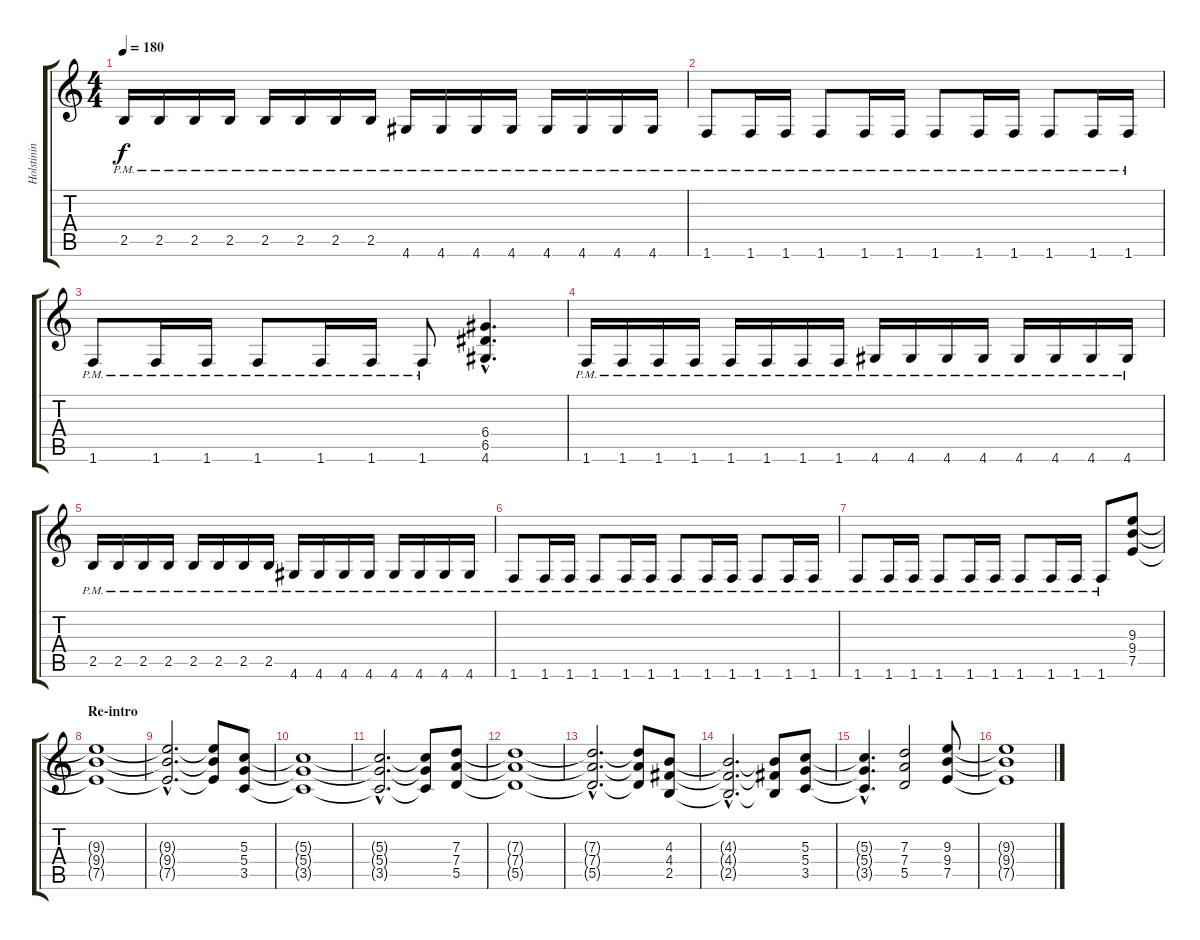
\track ("Holstinin" "Holstinin") {instrument distortionguitar}
\staff {score tabs}
\tuning (E4 B3 G3 D3 A2 E2) {hide}
\ts (4 4)
\tempo 180
\clef g2
\ks c
2.5{pm}.16{dy f} 2.5{pm}.16 2.5{pm}.16 2.5{pm}.16 2.5{pm}.16 2.5{pm}.16 2.5{pm}.16 2.5{pm}.16 4.6{pm}.16 4.6{pm}.16 4.6{pm}.16 4.6{pm}.16 4.6{pm}.16 4.6{pm}.16 4.6{pm}.16 4.6{pm}.16 |
1.6{pm}.8 1.6{pm}.16 1.6{pm}.16 1.6{pm}.8 1.6{pm}.16 1.6{pm}.16 1.6{pm}.8 1.6{pm}.16 1.6{pm}.16 1.6{pm}.8 1.6{pm}.16 1.6{pm}.16 |
1.6{pm}.8 1.6{pm}.16 1.6{pm}.16 1.6{pm}.8 1.6{pm}.16 1.6{pm}.16 1.6{pm}.8 (6.4{hac} 6.5{hac} 4.6{hac}).4{d} |
1.6{pm}.16 1.6{pm}.16 1.6{pm}.16 1.6{pm}.16 1.6{pm}.16 1.6{pm}.16 1.6{pm}.16 1.6{pm}.16 4.6{pm}.16 4.6{pm}.16 4.6{pm}.16 4.6{pm}.16 4.6{pm}.16 4.6{pm}.16 4.6{pm}.16 4.6{pm}.16 |
2.5{pm}.16 2.5{pm}.16 2.5{pm}.16 2.5{pm}.16 2.5{pm}.16 2.5{pm}.16 2.5{pm}.16 2.5{pm}.16 4.6{pm}.16 4.6{pm}.16 4.6{pm}.16 4.6{pm}.16 4.6{pm}.16 4.6{pm}.16 4.6{pm}.16 4.6{pm}.16 |
1.6{pm}.8 1.6{pm}.16 1.6{pm}.16 1.6{pm}.8 1.6{pm}.16 1.6{pm}.16 1.6{pm}.8 1.6{pm}.16 1.6{pm}.16 1.6{pm}.8 1.6{pm}.16 1.6{pm}.16 |
1.6{pm}.8 1.6{pm}.16 1.6{pm}.16 1.6{pm}.8 1.6{pm}.16 1.6{pm}.16 1.6{pm}.8 1.6{pm}.16 1.6{pm}.16 1.6{pm}.8 (9.3 9.4 7.5).8{volume 16} |
\section ("" "Re-intro ")
(9.3{t} 9.4{t} 7.5{t}).1 |
(9.3{hac t} 9.4{hac t} 7.5{hac t}).2{d} (9.3{t} 9.4{t} 7.5{t}).8 (5.3 5.4 3.5).8 |
(5.3{t} 5.4{t} 3.5{t}).1 |
(5.3{hac t} 5.4{hac t} 3.5{hac t}).2{d} (5.3{t} 5.4{t} 3.5{t}).8 (7.3 7.4 5.5).8 |
(7.3{t} 7.4{t} 5.5{t}).1 |
(7.3{hac t} 7.4{hac t} 5.5{hac t}).2{d} (7.3{t} 7.4{t} 5.5{t}).8 (4.3 4.4 2.5).8 |
(4.3{hac t} 4.4{hac t} 2.5{hac t}).2{d} (4.3{t} 4.4{t} 2.5{t}).8 (5.3 5.4 3.5).8 |
(5.3{hac t} 5.4{hac t} 3.5{hac t}).4{d} (7.3 7.4 5.5).2 (9.3 9.4 7.5).8 |
(9.3{t} 9.4{t} 7.5{t}).1
